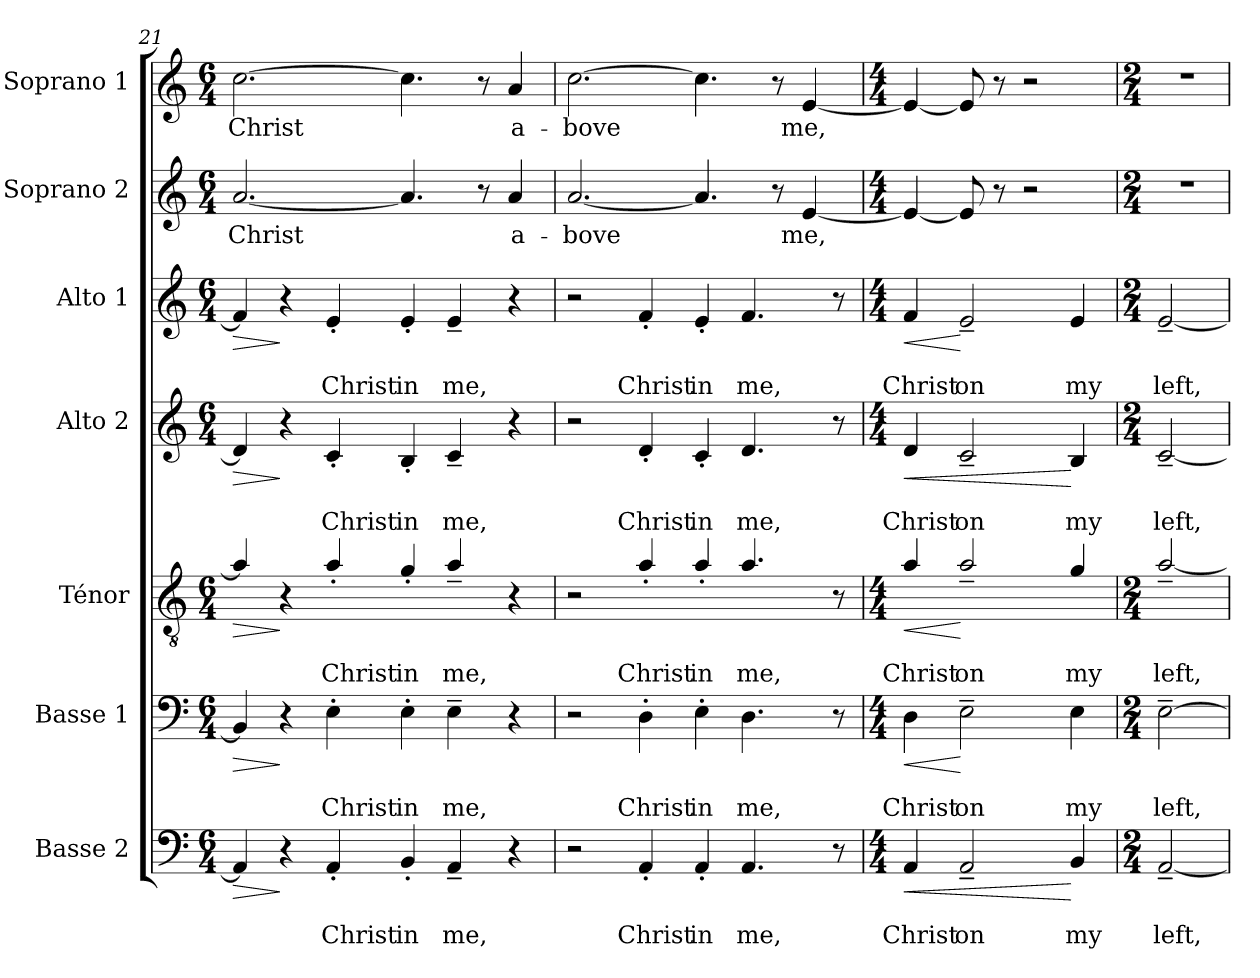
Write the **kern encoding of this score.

**kern	**text	**text	**dynam	**kern	**text	**text	**dynam	**kern	**text	**text	**dynam	**kern	**text	**text	**dynam	**kern	**text	**text	**dynam	**kern	**text	**kern	**text
*part7	*part7	*part7	*part7	*part6	*part6	*part6	*part6	*part5	*part5	*part5	*part5	*part4	*part4	*part4	*part4	*part3	*part3	*part3	*part3	*part2	*part2	*part1	*part1
*staff7	*staff7	*staff7	*staff7	*staff6	*staff6	*staff6	*staff6	*staff5	*staff5	*staff5	*staff5	*staff4	*staff4	*staff4	*staff4	*staff3	*staff3	*staff3	*staff3	*staff2	*staff2	*staff1	*staff1
*I"Basse 2	*	*	*	*I"Basse 1	*	*	*	*I"Ténor	*	*	*	*I"Alto 2	*	*	*	*I"Alto 1	*	*	*	*I"Soprano 2	*	*I"Soprano 1	*
*I'B 2	*	*	*	*I'B 1	*	*	*	*I'T	*	*	*	*I'A 2	*	*	*	*I'A 1	*	*	*	*I'S 2	*	*I'S 1	*
*clefF4	*	*	*	*clefF4	*	*	*	*clefGv2	*	*	*	*clefG2	*	*	*	*clefG2	*	*	*	*clefG2	*	*clefG2	*
*	*	*	*	*	*	*	*	*ITrd7c12	*	*	*	*	*	*	*	*	*	*	*	*	*	*	*
*k[]	*	*	*	*k[]	*	*	*	*k[]	*	*	*	*k[]	*	*	*	*k[]	*	*	*	*k[]	*	*k[]	*
*C:	*	*	*	*C:	*	*	*	*C:	*	*	*	*C:	*	*	*	*C:	*	*	*	*C:	*	*C:	*
*M6/4	*	*	*	*M6/4	*	*	*	*M6/4	*	*	*	*M6/4	*	*	*	*M6/4	*	*	*	*M6/4	*	*M6/4	*
=21	=21	=21	=21	=21	=21	=21	=21	=21	=21	=21	=21	=21	=21	=21	=21	=21	=21	=21	=21	=21	=21	=21	=21
!	!	!	!LO:HP:b	!	!	!	!LO:HP:b	!	!	!	!LO:HP:b	!	!	!	!LO:HP:b	!	!	!	!LO:HP:b	!	!	!	!
!	!	!	!	!	!	!	!	!	!	!	!	!	!	!	!	!	!	!	!	!	!LO:LY:b	!	!
!	!	!	!	!	!	!	!	!	!	!	!	!	!	!	!	!	!	!	!	!	!	!	!LO:LY:b
4AA/]	.	.	>	4BB/]	.	.	>	4A/]	.	.	>	4d/]	.	.	>	4f/]	.	.	>	[<2.a/	Christ	[>2.cc\	Christ
4r	.	.	]	4r	.	.	]	4r	.	.	]	4r	.	.	]	4r	.	.	]	.	.	.	.
!	!	!LO:LY:b	!	!	!	!	!	!	!	!	!	!	!	!	!	!	!	!	!	!	!	!	!
!	!	!	!	!	!	!LO:LY:b	!	!	!	!	!	!	!	!	!	!	!	!	!	!	!	!	!
!	!	!	!	!	!	!	!	!	!	!LO:LY:b	!	!	!	!	!	!	!	!	!	!	!	!	!
!	!	!	!	!	!	!	!	!	!	!	!	!	!	!LO:LY:b	!	!	!	!	!	!	!	!	!
!	!	!	!	!	!	!	!	!	!	!	!	!	!	!	!	!	!	!LO:LY:b	!	!	!	!	!
4AA'</	.	Christ	.	4E'>\	.	Christ	.	4A'</	.	Christ	.	4c'</	.	Christ	.	4e'</	.	Christ	.	.	.	.	.
!	!	!LO:LY:b	!	!	!	!	!	!	!	!	!	!	!	!	!	!	!	!	!	!	!	!	!
!	!	!	!	!	!	!LO:LY:b	!	!	!	!	!	!	!	!	!	!	!	!	!	!	!	!	!
!	!	!	!	!	!	!	!	!	!	!LO:LY:b	!	!	!	!	!	!	!	!	!	!	!	!	!
!	!	!	!	!	!	!	!	!	!	!	!	!	!	!LO:LY:b	!	!	!	!	!	!	!	!	!
!	!	!	!	!	!	!	!	!	!	!	!	!	!	!	!	!	!	!LO:LY:b	!	!	!	!	!
4BB'</	.	in	.	4E'>\	.	in	.	4G'</	.	in	.	4B'</	.	in	.	4e'</	.	in	.	4.a/]	.	4.cc\]	.
!	!	!LO:LY:b	!	!	!	!	!	!	!	!	!	!	!	!	!	!	!	!	!	!	!	!	!
!	!	!	!	!	!	!LO:LY:b	!	!	!	!	!	!	!	!	!	!	!	!	!	!	!	!	!
!	!	!	!	!	!	!	!	!	!	!LO:LY:b	!	!	!	!	!	!	!	!	!	!	!	!	!
!	!	!	!	!	!	!	!	!	!	!	!	!	!	!LO:LY:b	!	!	!	!	!	!	!	!	!
!	!	!	!	!	!	!	!	!	!	!	!	!	!	!	!	!	!	!LO:LY:b	!	!	!	!	!
4AA~</	.	me,	.	4E~>\	.	me,	.	4A~</	.	me,	.	4c~</	.	me,	.	4e~</	.	me,	.	.	.	.	.
.	.	.	.	.	.	.	.	.	.	.	.	.	.	.	.	.	.	.	.	8r	.	8r	.
!	!	!	!	!	!	!	!	!	!	!	!	!	!	!	!	!	!	!	!	!	!LO:LY:b	!	!
!	!	!	!	!	!	!	!	!	!	!	!	!	!	!	!	!	!	!	!	!	!	!	!LO:LY:b
4r	.	.	.	4r	.	.	.	4r	.	.	.	4r	.	.	.	4r	.	.	.	4a/	a-	4a/	a-
=22	=22	=22	=22	=22	=22	=22	=22	=22	=22	=22	=22	=22	=22	=22	=22	=22	=22	=22	=22	=22	=22	=22	=22
!	!	!	!	!	!	!	!	!	!	!	!	!	!	!	!	!	!	!	!	!	!LO:LY:b	!	!
!	!	!	!	!	!	!	!	!	!	!	!	!	!	!	!	!	!	!	!	!	!	!	!LO:LY:b
2r	.	.	.	2r	.	.	.	2r	.	.	.	2r	.	.	.	2r	.	.	.	[<2.a/	-bove	[>2.cc\	-bove
!	!	!LO:LY:b	!	!	!	!	!	!	!	!	!	!	!	!	!	!	!	!	!	!	!	!	!
!	!	!	!	!	!	!LO:LY:b	!	!	!	!	!	!	!	!	!	!	!	!	!	!	!	!	!
!	!	!	!	!	!	!	!	!	!	!LO:LY:b	!	!	!	!	!	!	!	!	!	!	!	!	!
!	!	!	!	!	!	!	!	!	!	!	!	!	!	!LO:LY:b	!	!	!	!	!	!	!	!	!
!	!	!	!	!	!	!	!	!	!	!	!	!	!	!	!	!	!	!LO:LY:b	!	!	!	!	!
4AA'</	.	Christ	.	4D'>\	.	Christ	.	4A'</	.	Christ	.	4d'</	.	Christ	.	4f'</	.	Christ	.	.	.	.	.
!	!	!LO:LY:b	!	!	!	!	!	!	!	!	!	!	!	!	!	!	!	!	!	!	!	!	!
!	!	!	!	!	!	!LO:LY:b	!	!	!	!	!	!	!	!	!	!	!	!	!	!	!	!	!
!	!	!	!	!	!	!	!	!	!	!LO:LY:b	!	!	!	!	!	!	!	!	!	!	!	!	!
!	!	!	!	!	!	!	!	!	!	!	!	!	!	!LO:LY:b	!	!	!	!	!	!	!	!	!
!	!	!	!	!	!	!	!	!	!	!	!	!	!	!	!	!	!	!LO:LY:b	!	!	!	!	!
4AA'</	.	in	.	4E'>\	.	in	.	4A'</	.	in	.	4c'</	.	in	.	4e'</	.	in	.	4.a/]	.	4.cc\]	.
!	!	!LO:LY:b	!	!	!	!	!	!	!	!	!	!	!	!	!	!	!	!	!	!	!	!	!
!	!	!	!	!	!	!LO:LY:b	!	!	!	!	!	!	!	!	!	!	!	!	!	!	!	!	!
!	!	!	!	!	!	!	!	!	!	!LO:LY:b	!	!	!	!	!	!	!	!	!	!	!	!	!
!	!	!	!	!	!	!	!	!	!	!	!	!	!	!LO:LY:b	!	!	!	!	!	!	!	!	!
!	!	!	!	!	!	!	!	!	!	!	!	!	!	!	!	!	!	!LO:LY:b	!	!	!	!	!
4.AA/	.	me,	.	4.D\	.	me,	.	4.A/	.	me,	.	4.d/	.	me,	.	4.f/	.	me,	.	.	.	.	.
.	.	.	.	.	.	.	.	.	.	.	.	.	.	.	.	.	.	.	.	8r	.	8r	.
!	!	!	!	!	!	!	!	!	!	!	!	!	!	!	!	!	!	!	!	!	!LO:LY:b	!	!
!	!	!	!	!	!	!	!	!	!	!	!	!	!	!	!	!	!	!	!	!	!	!	!LO:LY:b
.	.	.	.	.	.	.	.	.	.	.	.	.	.	.	.	.	.	.	.	[<4e/	me,	[<4e/	me,
8r	.	.	.	8r	.	.	.	8r	.	.	.	8r	.	.	.	8r	.	.	.	.	.	.	.
!!LO:LB:g=z
=23	=23	=23	=23	=23	=23	=23	=23	=23	=23	=23	=23	=23	=23	=23	=23	=23	=23	=23	=23	=23	=23	=23	=23
*M4/4	*	*	*	*M4/4	*	*	*	*M4/4	*	*	*	*M4/4	*	*	*	*M4/4	*	*	*	*M4/4	*	*M4/4	*
!	!	!LO:LY:b	!LO:HP:b	!	!	!	!	!	!	!	!	!	!	!	!	!	!	!	!	!	!	!	!
!	!	!	!	!	!	!LO:LY:b	!LO:HP:b	!	!	!	!	!	!	!	!	!	!	!	!	!	!	!	!
!	!	!	!	!	!	!	!	!	!	!LO:LY:b	!LO:HP:b	!	!	!	!	!	!	!	!	!	!	!	!
!	!	!	!	!	!	!	!	!	!	!	!	!	!	!LO:LY:b	!LO:HP:b	!	!	!	!	!	!	!	!
!	!	!	!	!	!	!	!	!	!	!	!	!	!	!	!	!	!	!LO:LY:b	!LO:HP:b	!	!	!	!
4AA/	.	Christ	<	4D\	.	Christ	<	4A/	.	Christ	<	4d/	.	Christ	<	4f/	.	Christ	<	4e/_<	.	4e/_<	.
!	!	!LO:LY:b	!	!	!	!	!	!	!	!	!	!	!	!	!	!	!	!	!	!	!	!	!
!	!	!	!	!	!	!LO:LY:b	!	!	!	!	!	!	!	!	!	!	!	!	!	!	!	!	!
!	!	!	!	!	!	!	!	!	!	!LO:LY:b	!	!	!	!	!	!	!	!	!	!	!	!	!
!	!	!	!	!	!	!	!	!	!	!	!	!	!	!LO:LY:b	!	!	!	!	!	!	!	!	!
!	!	!	!	!	!	!	!	!	!	!	!	!	!	!	!	!	!	!LO:LY:b	!	!	!	!	!
2AA~</	.	on	.	2E~>\	.	on	[	2A~</	.	on	[	2c~</	.	on	.	2e~</	.	on	[	8e/]	.	8e/]	.
.	.	.	.	.	.	.	.	.	.	.	.	.	.	.	.	.	.	.	.	8r	.	8r	.
.	.	.	.	.	.	.	.	.	.	.	.	.	.	.	.	.	.	.	.	2r	.	2r	.
!	!	!LO:LY:b	!	!	!	!	!	!	!	!	!	!	!	!	!	!	!	!	!	!	!	!	!
!	!	!	!	!	!	!LO:LY:b	!	!	!	!	!	!	!	!	!	!	!	!	!	!	!	!	!
!	!	!	!	!	!	!	!	!	!	!LO:LY:b	!	!	!	!	!	!	!	!	!	!	!	!	!
!	!	!	!	!	!	!	!	!	!	!	!	!	!	!LO:LY:b	!	!	!	!	!	!	!	!	!
!	!	!	!	!	!	!	!	!	!	!	!	!	!	!	!	!	!	!LO:LY:b	!	!	!	!	!
4BB/	.	my	[	4E\	.	my	.	4G/	.	my	.	4B/	.	my	[	4e/	.	my	.	.	.	.	.
=24	=24	=24	=24	=24	=24	=24	=24	=24	=24	=24	=24	=24	=24	=24	=24	=24	=24	=24	=24	=24	=24	=24	=24
*M2/4	*	*	*	*M2/4	*	*	*	*M2/4	*	*	*	*M2/4	*	*	*	*M2/4	*	*	*	*M2/4	*	*M2/4	*
!	!	!LO:LY:b	!	!	!	!	!	!	!	!	!	!	!	!	!	!	!	!	!	!	!	!	!
!	!	!	!	!	!	!LO:LY:b	!	!	!	!	!	!	!	!	!	!	!	!	!	!	!	!	!
!	!	!	!	!	!	!	!	!	!	!LO:LY:b	!	!	!	!	!	!	!	!	!	!	!	!	!
!	!	!	!	!	!	!	!	!	!	!	!	!	!	!LO:LY:b	!	!	!	!	!	!	!	!	!
!	!	!	!	!	!	!	!	!	!	!	!	!	!	!	!	!	!	!LO:LY:b	!	!	!	!	!
[2AA~</	.	left,	.	[2E~>\	.	left,	.	[2A~</	.	left,	.	[2c~</	.	left,	.	[2e~</	.	left,	.	2r	.	2r	.
=	=	=	=	=	=	=	=	=	=	=	=	=	=	=	=	=	=	=	=	=	=	=	=
*-	*-	*-	*-	*-	*-	*-	*-	*-	*-	*-	*-	*-	*-	*-	*-	*-	*-	*-	*-	*-	*-	*-	*-
